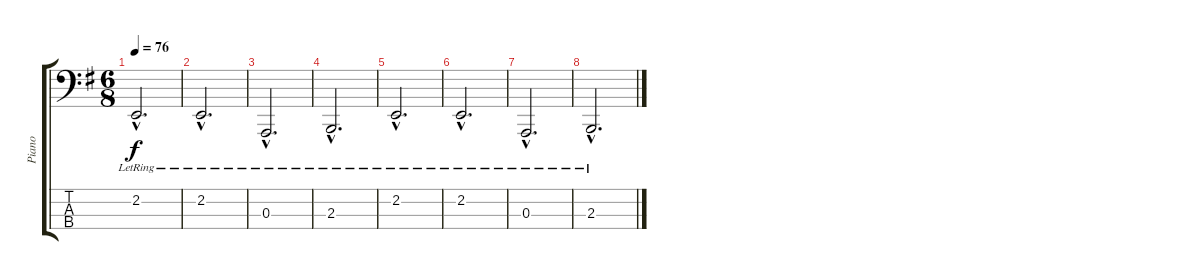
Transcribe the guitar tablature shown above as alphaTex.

\track ("Piano" "Piano") {instrument acousticgrandpiano}
\staff {score tabs}
\tuning (G2 D2 A1 E1) {hide}
\ts (6 8)
\tempo 76
\clef f4
\ks g
2.2{hac lr}.2{d dy f} |
2.2{hac lr}.2{d} |
0.3{hac lr}.2{d} |
2.3{hac lr}.2{d} |
2.2{hac lr}.2{d} |
2.2{hac lr}.2{d} |
0.3{hac lr}.2{d} |
2.3{hac lr}.2{d}
